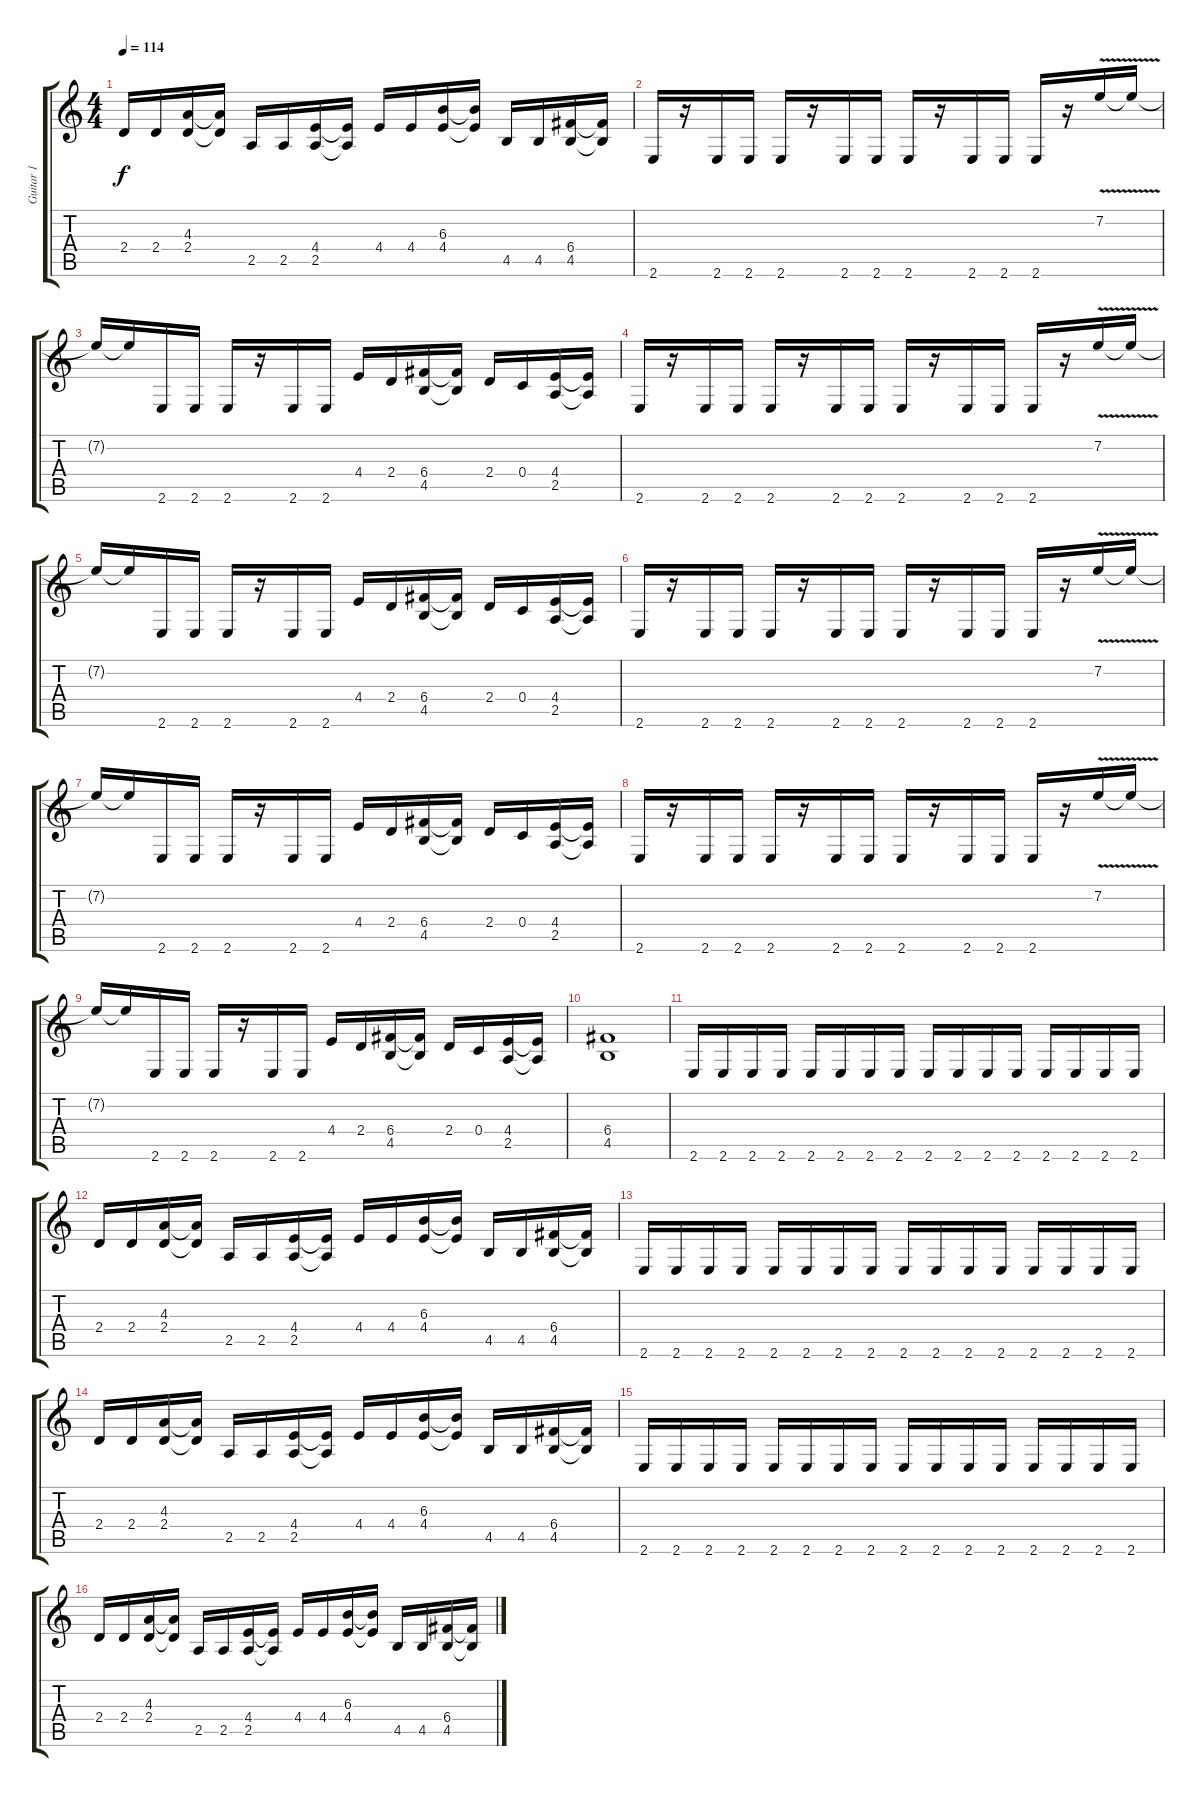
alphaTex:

\track ("Guitar 1" "Guitar 1") {instrument distortionguitar}
\staff {score tabs}
\tuning (D4 A3 F3 C3 G2 D2) {hide}
\ts (4 4)
\tempo 114
\clef g2
\ks c
2.4.16{dy f} 2.4.16 (4.3 2.4).16 (4.3{t} 2.4{t}).16 2.5.16 2.5.16 (4.4 2.5).16 (4.4{t} 2.5{t}).16 4.4.16 4.4.16 (6.3 4.4).16 (6.3{t} 4.4{t}).16 4.5.16 4.5.16 (6.4 4.5).16 (6.4{t} 4.5{t}).16 |
2.6.16 r.16 2.6.16 2.6.16 2.6.16 r.16 2.6.16 2.6.16 2.6.16 r.16 2.6.16 2.6.16 2.6.16 r.16 7.2{v}.16 7.2{t}.16 |
7.2{t}.16 7.2{t}.16 2.6.16 2.6.16 2.6.16 r.16 2.6.16 2.6.16 4.4.16 2.4.16 (6.4 4.5).16 (6.4{t} 4.5{t}).16 2.4.16 0.4.16 (4.4 2.5).16 (4.4{t} 2.5{t}).16 |
2.6.16 r.16 2.6.16 2.6.16 2.6.16 r.16 2.6.16 2.6.16 2.6.16 r.16 2.6.16 2.6.16 2.6.16 r.16 7.2{v}.16 7.2{t}.16 |
7.2{t}.16 7.2{t}.16 2.6.16 2.6.16 2.6.16 r.16 2.6.16 2.6.16 4.4.16 2.4.16 (6.4 4.5).16 (6.4{t} 4.5{t}).16 2.4.16 0.4.16 (4.4 2.5).16 (4.4{t} 2.5{t}).16 |
2.6.16 r.16 2.6.16 2.6.16 2.6.16 r.16 2.6.16 2.6.16 2.6.16 r.16 2.6.16 2.6.16 2.6.16 r.16 7.2{v}.16 7.2{t}.16 |
7.2{t}.16 7.2{t}.16 2.6.16 2.6.16 2.6.16 r.16 2.6.16 2.6.16 4.4.16 2.4.16 (6.4 4.5).16 (6.4{t} 4.5{t}).16 2.4.16 0.4.16 (4.4 2.5).16 (4.4{t} 2.5{t}).16 |
2.6.16 r.16 2.6.16 2.6.16 2.6.16 r.16 2.6.16 2.6.16 2.6.16 r.16 2.6.16 2.6.16 2.6.16 r.16 7.2{v}.16 7.2{t}.16 |
7.2{t}.16 7.2{t}.16 2.6.16 2.6.16 2.6.16 r.16 2.6.16 2.6.16 4.4.16 2.4.16 (6.4 4.5).16 (6.4{t} 4.5{t}).16 2.4.16 0.4.16 (4.4 2.5).16 (4.4{t} 2.5{t}).16 |
(6.4 4.5).1 |
2.6.16 2.6.16 2.6.16 2.6.16 2.6.16 2.6.16 2.6.16 2.6.16 2.6.16 2.6.16 2.6.16 2.6.16 2.6.16 2.6.16 2.6.16 2.6.16 |
2.4.16 2.4.16 (4.3 2.4).16 (4.3{t} 2.4{t}).16 2.5.16 2.5.16 (4.4 2.5).16 (4.4{t} 2.5{t}).16 4.4.16 4.4.16 (6.3 4.4).16 (6.3{t} 4.4{t}).16 4.5.16 4.5.16 (6.4 4.5).16 (6.4{t} 4.5{t}).16 |
2.6.16 2.6.16 2.6.16 2.6.16 2.6.16 2.6.16 2.6.16 2.6.16 2.6.16 2.6.16 2.6.16 2.6.16 2.6.16 2.6.16 2.6.16 2.6.16 |
2.4.16 2.4.16 (4.3 2.4).16 (4.3{t} 2.4{t}).16 2.5.16 2.5.16 (4.4 2.5).16 (4.4{t} 2.5{t}).16 4.4.16 4.4.16 (6.3 4.4).16 (6.3{t} 4.4{t}).16 4.5.16 4.5.16 (6.4 4.5).16 (6.4{t} 4.5{t}).16 |
2.6.16 2.6.16 2.6.16 2.6.16 2.6.16 2.6.16 2.6.16 2.6.16 2.6.16 2.6.16 2.6.16 2.6.16 2.6.16 2.6.16 2.6.16 2.6.16 |
2.4.16 2.4.16 (4.3 2.4).16 (4.3{t} 2.4{t}).16 2.5.16 2.5.16 (4.4 2.5).16 (4.4{t} 2.5{t}).16 4.4.16 4.4.16 (6.3 4.4).16 (6.3{t} 4.4{t}).16 4.5.16 4.5.16 (6.4 4.5).16 (6.4{t} 4.5{t}).16
